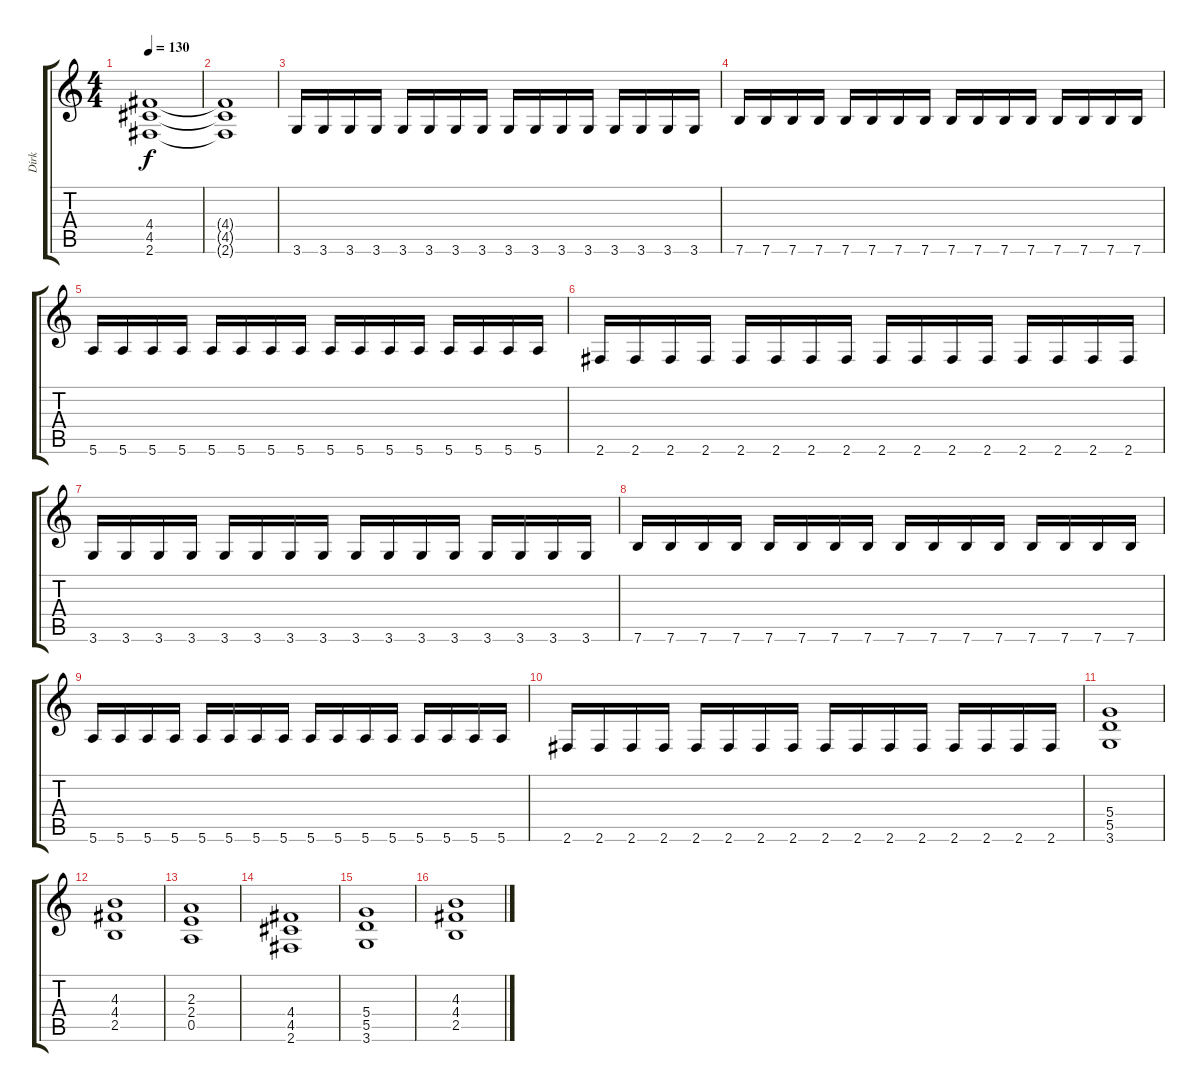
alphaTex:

\track ("Dirk" "Dirk") {instrument distortionguitar}
\staff {score tabs}
\tuning (E4 B3 G3 D3 A2 E2) {hide}
\ts (4 4)
\tempo 130
\clef g2
\ks c
(4.4 4.5 2.6).1{dy f} |
(4.4{t} 4.5{t} 2.6{t}).1 |
3.6.16 3.6.16 3.6.16 3.6.16 3.6.16 3.6.16 3.6.16 3.6.16 3.6.16 3.6.16 3.6.16 3.6.16 3.6.16 3.6.16 3.6.16 3.6.16 |
7.6.16 7.6.16 7.6.16 7.6.16 7.6.16 7.6.16 7.6.16 7.6.16 7.6.16 7.6.16 7.6.16 7.6.16 7.6.16 7.6.16 7.6.16 7.6.16 |
5.6.16 5.6.16 5.6.16 5.6.16 5.6.16 5.6.16 5.6.16 5.6.16 5.6.16 5.6.16 5.6.16 5.6.16 5.6.16 5.6.16 5.6.16 5.6.16 |
2.6.16 2.6.16 2.6.16 2.6.16 2.6.16 2.6.16 2.6.16 2.6.16 2.6.16 2.6.16 2.6.16 2.6.16 2.6.16 2.6.16 2.6.16 2.6.16 |
3.6.16 3.6.16 3.6.16 3.6.16 3.6.16 3.6.16 3.6.16 3.6.16 3.6.16 3.6.16 3.6.16 3.6.16 3.6.16 3.6.16 3.6.16 3.6.16 |
7.6.16 7.6.16 7.6.16 7.6.16 7.6.16 7.6.16 7.6.16 7.6.16 7.6.16 7.6.16 7.6.16 7.6.16 7.6.16 7.6.16 7.6.16 7.6.16 |
5.6.16 5.6.16 5.6.16 5.6.16 5.6.16 5.6.16 5.6.16 5.6.16 5.6.16 5.6.16 5.6.16 5.6.16 5.6.16 5.6.16 5.6.16 5.6.16 |
2.6.16 2.6.16 2.6.16 2.6.16 2.6.16 2.6.16 2.6.16 2.6.16 2.6.16 2.6.16 2.6.16 2.6.16 2.6.16 2.6.16 2.6.16 2.6.16 |
(5.4 5.5 3.6).1 |
(4.3 4.4 2.5).1 |
(2.3 2.4 0.5).1 |
(4.4 4.5 2.6).1 |
(5.4 5.5 3.6).1 |
(4.3 4.4 2.5).1
